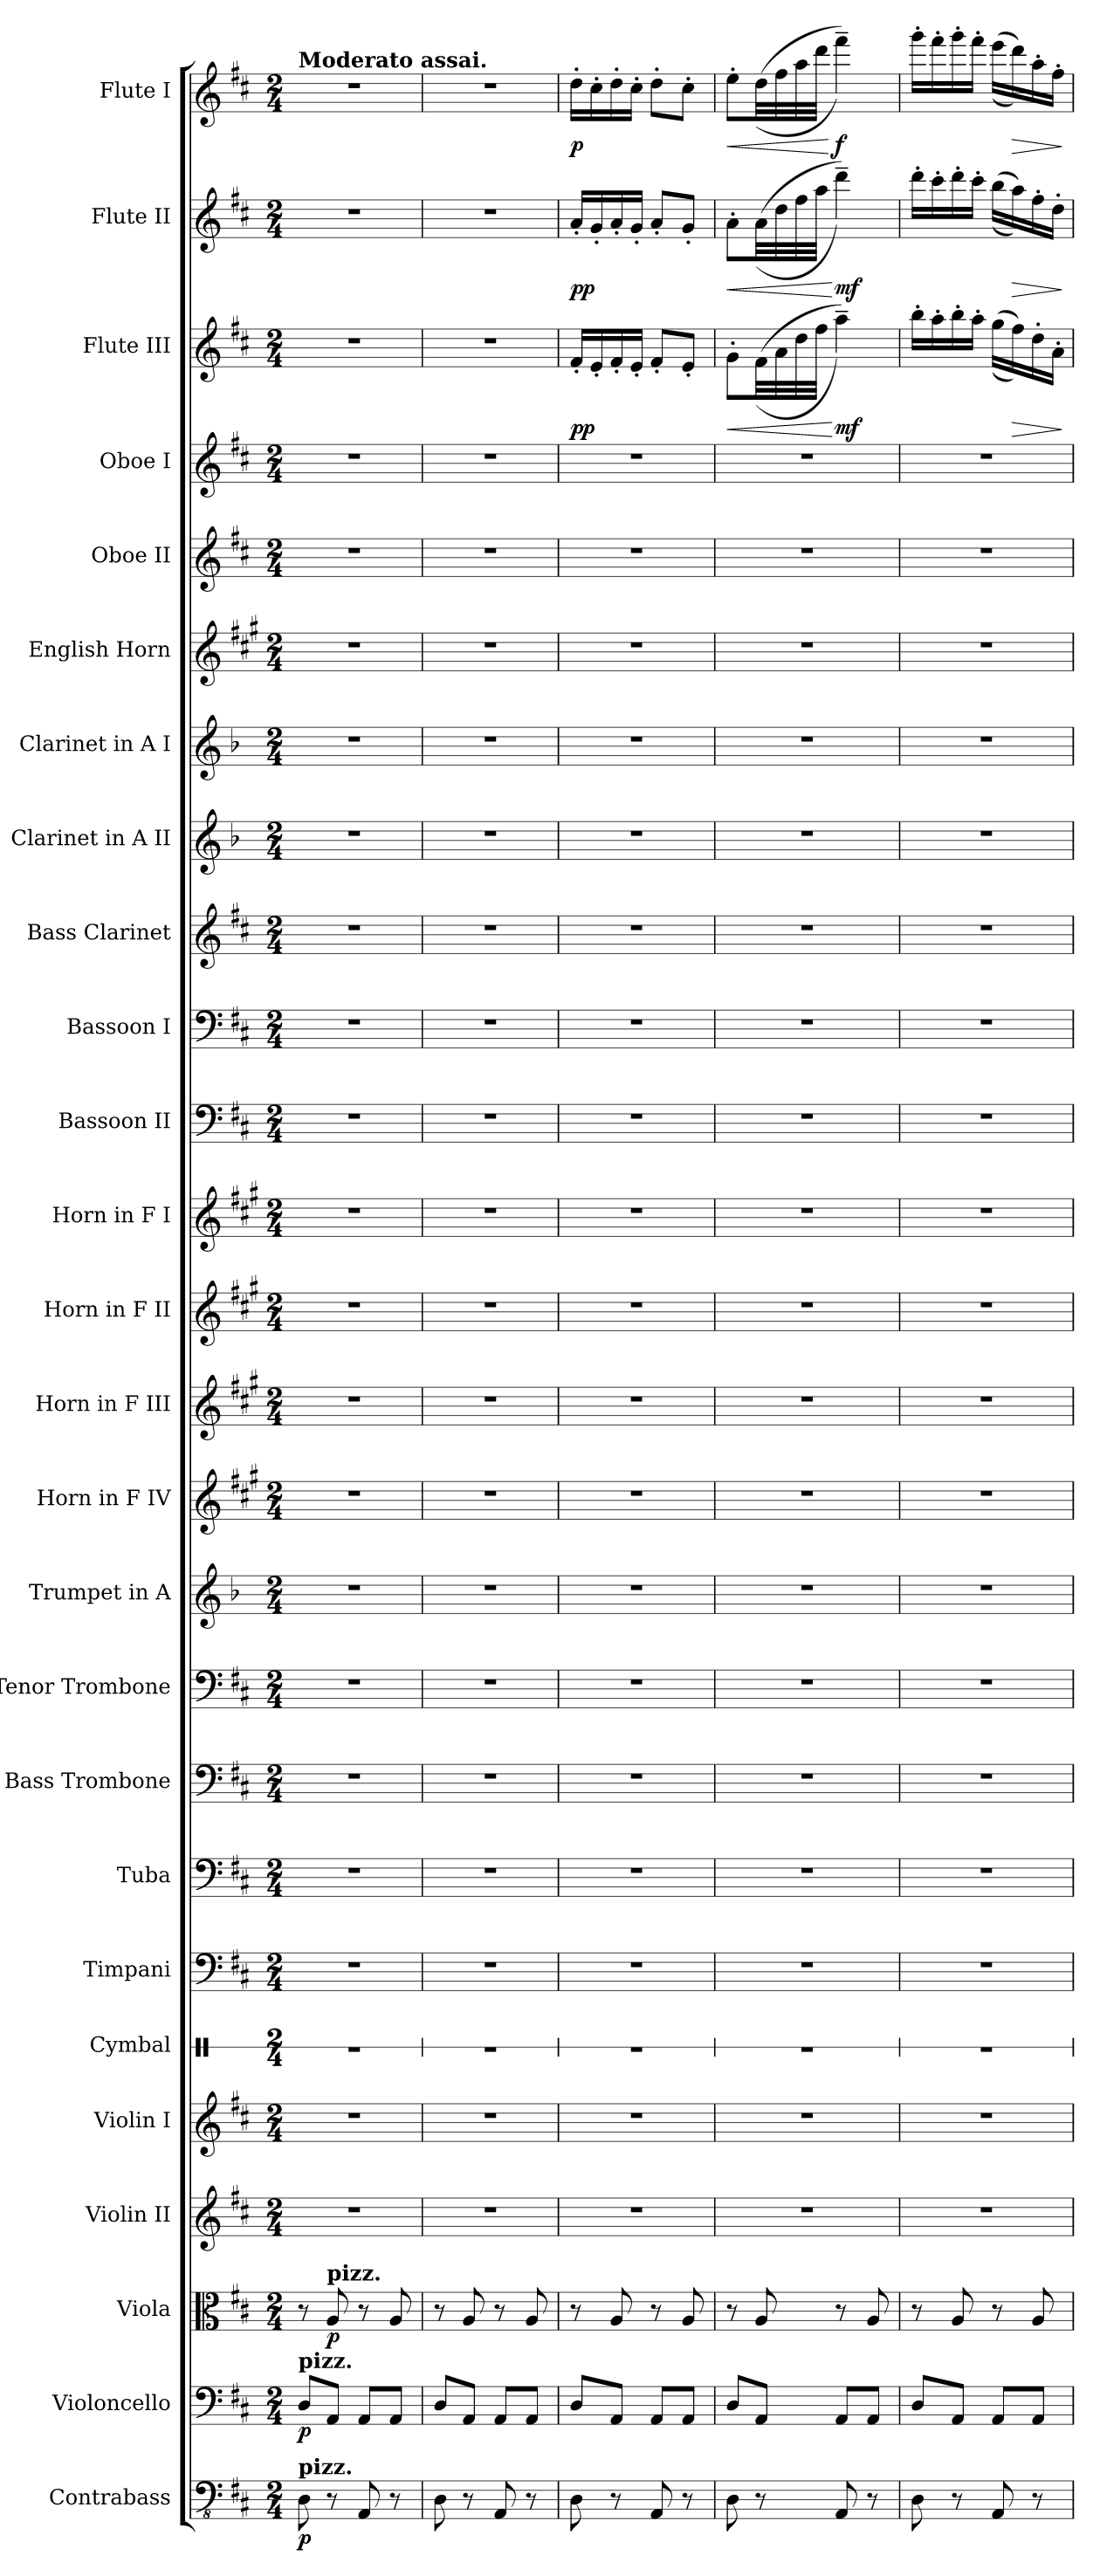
**kern	**dynam	**kern	**dynam	**kern	**dynam	**kern	**kern	**kern	**kern	**kern	**kern	**kern	**kern	**kern	**kern	**kern	**kern	**kern	**kern	**kern	**kern	**kern	**kern	**kern	**kern	**kern	**dynam	**kern	**dynam	**kern	**dynam
*part26	*part26	*part25	*part25	*part24	*part24	*part23	*part22	*part21	*part20	*part19	*part18	*part17	*part16	*part15	*part14	*part13	*part12	*part11	*part10	*part9	*part8	*part7	*part6	*part5	*part4	*part3	*part3	*part2	*part2	*part1	*part1
*staff26	*staff26	*staff25	*staff25	*staff24	*staff24	*staff23	*staff22	*staff21	*staff20	*staff19	*staff18	*staff17	*staff16	*staff15	*staff14	*staff13	*staff12	*staff11	*staff10	*staff9	*staff8	*staff7	*staff6	*staff5	*staff4	*staff3	*staff3	*staff2	*staff2	*staff1	*staff1
*I"Contrabass	*	*I"Violoncello	*	*I"Viola	*	*I"Violin II	*I"Violin I	*I"Cymbal	*I"Timpani	*I"Tuba	*I"Bass Trombone	*I"Tenor Trombone	*I"Trumpet in A	*I"Horn in F IV	*I"Horn in F III	*I"Horn in F II	*I"Horn in F I	*I"Bassoon II	*I"Bassoon I	*I"Bass Clarinet	*I"Clarinet in A II	*I"Clarinet in A I	*I"English Horn	*I"Oboe II	*I"Oboe I	*I"Flute III	*	*I"Flute II	*	*I"Flute I	*
*I'Cb.	*	*I'Vc.	*	*I'Vla.	*	*I'Vln. II	*I'Vln. I	*I'Cym.	*I'Timp.	*I'Tba.	*I'B. Tbn.	*I'T. Tbn.	*I'Tpt.	*	*	*	*	*I'Bsn. II	*I'Bsn. I	*I'B. Cl.	*I'Cl. II	*I'Cl. I	*I'E. Hn.	*I'Ob. II	*I'Ob. I	*I'Fl. III	*	*I'Fl. II	*	*I'Fl. I	*
*	*	*	*	*	*	*	*	*stria1	*	*	*	*	*	*	*	*	*	*	*	*	*	*	*	*	*	*	*	*	*	*	*
*clefFv4	*	*clefF4	*	*clefC3	*	*clefG2	*clefG2	*clefX	*clefF4	*clefF4	*clefF4	*clefF4	*clefG2	*clefG2	*clefG2	*clefG2	*clefG2	*clefF4	*clefF4	*clefG2	*clefG2	*clefG2	*clefG2	*clefG2	*clefG2	*clefG2	*	*clefG2	*	*clefG2	*
*	*	*	*	*	*	*	*	*	*	*	*	*	*ITrd2c3	*ITrd4c7	*ITrd4c7	*ITrd4c7	*ITrd4c7	*	*	*ITrd8c14	*ITrd2c3	*ITrd2c3	*ITrd4c7	*	*	*	*	*	*	*	*
*k[f#c#]	*	*k[f#c#]	*	*k[f#c#]	*	*k[f#c#]	*k[f#c#]	*k[]	*k[f#c#]	*k[f#c#]	*k[f#c#]	*k[f#c#]	*k[f#c#]	*k[f#c#]	*k[f#c#]	*k[f#c#]	*k[f#c#]	*k[f#c#]	*k[f#c#]	*k[f#c#]	*k[f#c#]	*k[f#c#]	*k[f#c#]	*k[f#c#]	*k[f#c#]	*k[f#c#]	*	*k[f#c#]	*	*k[f#c#]	*
*M2/4	*	*M2/4	*	*M2/4	*	*M2/4	*M2/4	*M2/4	*M2/4	*M2/4	*M2/4	*M2/4	*M2/4	*M2/4	*M2/4	*M2/4	*M2/4	*M2/4	*M2/4	*M2/4	*M2/4	*M2/4	*M2/4	*M2/4	*M2/4	*M2/4	*	*M2/4	*	*M2/4	*
*MM60	*	*MM60	*	*MM60	*	*MM60	*MM60	*MM60	*MM60	*MM60	*MM60	*MM60	*MM60	*MM60	*MM60	*MM60	*MM60	*MM60	*MM60	*MM60	*MM60	*MM60	*MM60	*MM60	*MM60	*MM60	*	*MM60	*	*MM60	*
=1	=1	=1	=1	=1	=1	=1	=1	=1	=1	=1	=1	=1	=1	=1	=1	=1	=1	=1	=1	=1	=1	=1	=1	=1	=1	=1	=1	=1	=1	=1	=1
!	!	!	!	!	!	!	!	!	!	!	!	!	!	!	!	!	!	!	!	!	!	!	!	!	!	!	!	!	!	!LO:TX:a:B:t=Moderato assai.	!
!	!	!LO:TX:a:B:t=pizz.	!	!	!	!	!	!	!	!	!	!	!	!	!	!	!	!	!	!	!	!	!	!	!	!	!	!	!	!	!
!LO:TX:a:B:t=pizz.	!	!	!	!	!	!	!	!	!	!	!	!	!	!	!	!	!	!	!	!	!	!	!	!	!	!	!	!	!	!	!
!	!LO:DY:b	!	!LO:DY:b	!	!	!	!	!	!	!	!	!	!	!	!	!	!	!	!	!	!	!	!	!	!	!	!	!	!	!	!
8DD\	p	8D/L	p	8r	.	2r	2r	2r	2r	2r	2r	2r	2r	2r	2r	2r	2r	2r	2r	2r	2r	2r	2r	2r	2r	2r	.	2r	.	2r	.
!	!	!	!	!LO:TX:a:B:t=pizz.	!	!	!	!	!	!	!	!	!	!	!	!	!	!	!	!	!	!	!	!	!	!	!	!	!	!	!
!	!	!	!	!	!LO:DY:b	!	!	!	!	!	!	!	!	!	!	!	!	!	!	!	!	!	!	!	!	!	!	!	!	!	!
8r	.	8AA/J	.	8A/	p	.	.	.	.	.	.	.	.	.	.	.	.	.	.	.	.	.	.	.	.	.	.	.	.	.	.
8AAA/	.	8AA/L	.	8r	.	.	.	.	.	.	.	.	.	.	.	.	.	.	.	.	.	.	.	.	.	.	.	.	.	.	.
8r	.	8AA/J	.	8A/	.	.	.	.	.	.	.	.	.	.	.	.	.	.	.	.	.	.	.	.	.	.	.	.	.	.	.
=2	=2	=2	=2	=2	=2	=2	=2	=2	=2	=2	=2	=2	=2	=2	=2	=2	=2	=2	=2	=2	=2	=2	=2	=2	=2	=2	=2	=2	=2	=2	=2
8DD\	.	8D/L	.	8r	.	2r	2r	2r	2r	2r	2r	2r	2r	2r	2r	2r	2r	2r	2r	2r	2r	2r	2r	2r	2r	2r	.	2r	.	2r	.
8r	.	8AA/J	.	8A/	.	.	.	.	.	.	.	.	.	.	.	.	.	.	.	.	.	.	.	.	.	.	.	.	.	.	.
8AAA/	.	8AA/L	.	8r	.	.	.	.	.	.	.	.	.	.	.	.	.	.	.	.	.	.	.	.	.	.	.	.	.	.	.
8r	.	8AA/J	.	8A/	.	.	.	.	.	.	.	.	.	.	.	.	.	.	.	.	.	.	.	.	.	.	.	.	.	.	.
=3	=3	=3	=3	=3	=3	=3	=3	=3	=3	=3	=3	=3	=3	=3	=3	=3	=3	=3	=3	=3	=3	=3	=3	=3	=3	=3	=3	=3	=3	=3	=3
!	!	!	!	!	!	!	!	!	!	!	!	!	!	!	!	!	!	!	!	!	!	!	!	!	!	!	!LO:DY:b	!	!	!	!
!	!	!	!	!	!	!	!	!	!	!	!	!	!	!	!	!	!	!	!	!	!	!	!	!	!	!	!LO:DY:n=1:b	!	!LO:DY:b	!	!
!	!	!	!	!	!	!	!	!	!	!	!	!	!	!	!	!	!	!	!	!	!	!	!	!	!	!	!	!	!LO:DY:n=1:b	!	!LO:DY:b
8DD\	.	8D/L	.	8r	.	2r	2r	2r	2r	2r	2r	2r	2r	2r	2r	2r	2r	2r	2r	2r	2r	2r	2r	2r	2r	16f#'/LL	p p	16a'/LL	p p	16dd'\LL	p
.	.	.	.	.	.	.	.	.	.	.	.	.	.	.	.	.	.	.	.	.	.	.	.	.	.	16e'/	.	16g'/	.	16cc#'\	.
8r	.	8AA/J	.	8A/	.	.	.	.	.	.	.	.	.	.	.	.	.	.	.	.	.	.	.	.	.	16f#'/	.	16a'/	.	16dd'\	.
.	.	.	.	.	.	.	.	.	.	.	.	.	.	.	.	.	.	.	.	.	.	.	.	.	.	16e'/JJ	.	16g'/JJ	.	16cc#'\JJ	.
8AAA/	.	8AA/L	.	8r	.	.	.	.	.	.	.	.	.	.	.	.	.	.	.	.	.	.	.	.	.	8f#'/L	.	8a'/L	.	8dd'\L	.
8r	.	8AA/J	.	8A/	.	.	.	.	.	.	.	.	.	.	.	.	.	.	.	.	.	.	.	.	.	8e'/J	.	8g'/J	.	8cc#'\J	.
=4	=4	=4	=4	=4	=4	=4	=4	=4	=4	=4	=4	=4	=4	=4	=4	=4	=4	=4	=4	=4	=4	=4	=4	=4	=4	=4	=4	=4	=4	=4	=4
!	!	!	!	!	!	!	!	!	!	!	!	!	!	!	!	!	!	!	!	!	!	!	!	!	!	!	!LO:HP:b	!	!LO:HP:b	!	!LO:HP:b
8DD\	.	8D/L	.	8r	.	2r	2r	2r	2r	2r	2r	2r	2r	2r	2r	2r	2r	2r	2r	2r	2r	2r	2r	2r	2r	8g'\L	<	8a'\L	<	8ee'\L	<
8r	.	8AA/J	.	8A/	.	.	.	.	.	.	.	.	.	.	.	.	.	.	.	.	.	.	.	.	.	(>(>32f#\LL	.	(>(>32a\LL	.	(>(>32dd\LL	.
.	.	.	.	.	.	.	.	.	.	.	.	.	.	.	.	.	.	.	.	.	.	.	.	.	.	32a\	.	32dd\	.	32ff#\	.
.	.	.	.	.	.	.	.	.	.	.	.	.	.	.	.	.	.	.	.	.	.	.	.	.	.	32dd\	.	32ff#\	.	32aa\	.
.	.	.	.	.	.	.	.	.	.	.	.	.	.	.	.	.	.	.	.	.	.	.	.	.	.	32ff#\JJJ	.	32aa\JJJ	.	32ddd\JJJ	.
!	!	!	!	!	!	!	!	!	!	!	!	!	!	!	!	!	!	!	!	!	!	!	!	!	!	!	!LO:DY:n=1:b	!	!LO:DY:n=1:b	!	!LO:DY:n=1:b
8AAA/	.	8AA/L	.	8r	.	.	.	.	.	.	.	.	.	.	.	.	.	.	.	.	.	.	.	.	.	4aa~\))	[ mf	4ddd~\))	[ mf	4fff#~\))	[ f
8r	.	8AA/J	.	8A/	.	.	.	.	.	.	.	.	.	.	.	.	.	.	.	.	.	.	.	.	.	.	.	.	.	.	.
=5	=5	=5	=5	=5	=5	=5	=5	=5	=5	=5	=5	=5	=5	=5	=5	=5	=5	=5	=5	=5	=5	=5	=5	=5	=5	=5	=5	=5	=5	=5	=5
8DD\	.	8D/L	.	8r	.	2r	2r	2r	2r	2r	2r	2r	2r	2r	2r	2r	2r	2r	2r	2r	2r	2r	2r	2r	2r	16bb'\LL	.	16ddd'\LL	.	16ggg'\LL	.
.	.	.	.	.	.	.	.	.	.	.	.	.	.	.	.	.	.	.	.	.	.	.	.	.	.	16aa'\	.	16ccc#'\	.	16fff#'\	.
8r	.	8AA/J	.	8A/	.	.	.	.	.	.	.	.	.	.	.	.	.	.	.	.	.	.	.	.	.	16bb'\	.	16ddd'\	.	16ggg'\	.
.	.	.	.	.	.	.	.	.	.	.	.	.	.	.	.	.	.	.	.	.	.	.	.	.	.	16aa'\JJ	.	16ccc#'\JJ	.	16fff#'\JJ	.
8AAA/	.	8AA/L	.	8r	.	.	.	.	.	.	.	.	.	.	.	.	.	.	.	.	.	.	.	.	.	(>(>16gg\LL	.	(>(>16bb\LL	.	(>(>16eee\LL	.
!	!	!	!	!	!	!	!	!	!	!	!	!	!	!	!	!	!	!	!	!	!	!	!	!	!	!	!LO:HP:b	!	!LO:HP:b	!	!LO:HP:b
.	.	.	.	.	.	.	.	.	.	.	.	.	.	.	.	.	.	.	.	.	.	.	.	.	.	16ff#\))	>	16aa\))	>	16ddd\))	>
8r	.	8AA/J	.	8A/	.	.	.	.	.	.	.	.	.	.	.	.	.	.	.	.	.	.	.	.	.	16dd'\	.	16ff#'\	.	16aa'\	.
.	.	.	.	.	.	.	.	.	.	.	.	.	.	.	.	.	.	.	.	.	.	.	.	.	.	16a'\JJ	.	16dd'\JJ	.	16ff#'\JJ	.
.	.	.	.	.	.	.	.	.	.	.	.	.	.	.	.	.	.	.	.	.	.	.	.	.	.	.	]	.	]	.	]
=	=	=	=	=	=	=	=	=	=	=	=	=	=	=	=	=	=	=	=	=	=	=	=	=	=	=	=	=	=	=	=
*-	*-	*-	*-	*-	*-	*-	*-	*-	*-	*-	*-	*-	*-	*-	*-	*-	*-	*-	*-	*-	*-	*-	*-	*-	*-	*-	*-	*-	*-	*-	*-
